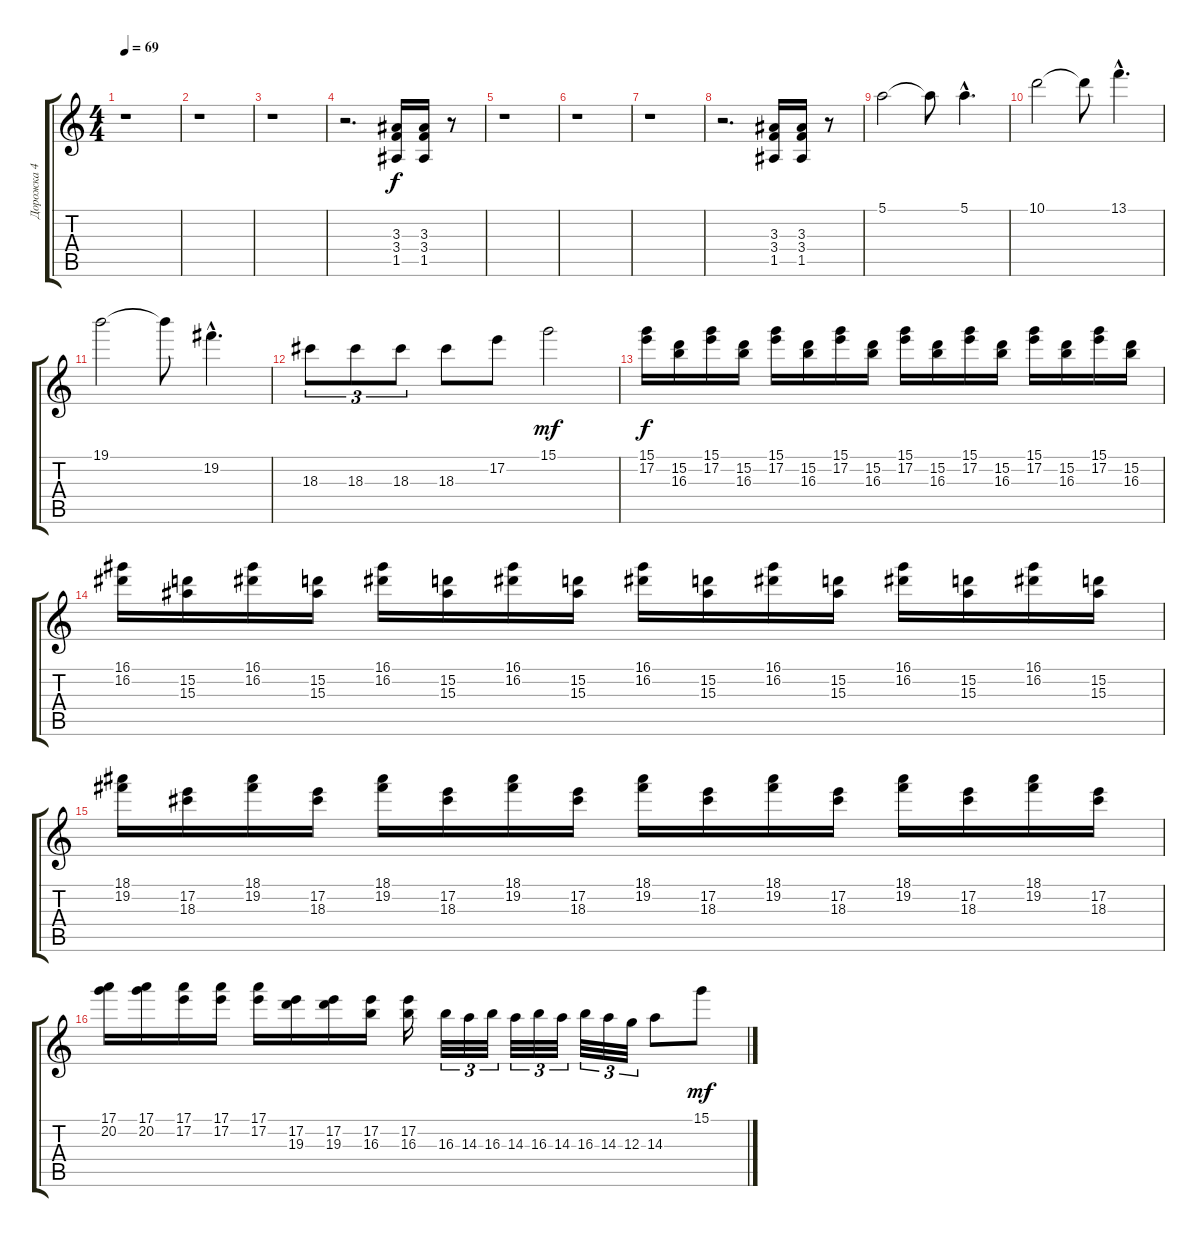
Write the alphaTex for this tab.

\track ("Дорожка 4" "Дорожка 4") {instrument distortionguitar}
\staff {score tabs}
\tuning (E4 B3 G3 D3 A2 E2) {hide}
\ts (4 4)
\tempo 69
\clef g2
\ks c
r.1{dy f} |
r.1 |
r.1 |
r.2{d} (3.3 3.4 1.5).16 (3.3 3.4 1.5).16 r.8 |
r.1 |
r.1 |
r.1 |
r.2{d} (3.3 3.4 1.5).16 (3.3 3.4 1.5).16 r.8 |
5.1.2 5.1{t}.8 5.1{hac}.4{d} |
10.1.2 10.1{t}.8 13.1{hac}.4{d} |
19.1.2 19.1{t}.8 19.2{hac}.4{d} |
18.3.8{tu (3 2)} 18.3.8{tu (3 2)} 18.3.8{tu (3 2)} 18.3.8 17.2.8 15.1.2{dy mf} |
(15.1 17.2).16{dy f} (15.2 16.3).16 (15.1 17.2).16 (15.2 16.3).16 (15.1 17.2).16 (15.2 16.3).16 (15.1 17.2).16 (15.2 16.3).16 (15.1 17.2).16 (15.2 16.3).16 (15.1 17.2).16 (15.2 16.3).16 (15.1 17.2).16 (15.2 16.3).16 (15.1 17.2).16 (15.2 16.3).16 |
(16.1 16.2).16 (15.2 15.3).16 (16.1 16.2).16 (15.2 15.3).16 (16.1 16.2).16 (15.2 15.3).16 (16.1 16.2).16 (15.2 15.3).16 (16.1 16.2).16 (15.2 15.3).16 (16.1 16.2).16 (15.2 15.3).16 (16.1 16.2).16 (15.2 15.3).16 (16.1 16.2).16 (15.2 15.3).16 |
(18.1 19.2).16 (17.2 18.3).16 (18.1 19.2).16 (17.2 18.3).16 (18.1 19.2).16 (17.2 18.3).16 (18.1 19.2).16 (17.2 18.3).16 (18.1 19.2).16 (17.2 18.3).16 (18.1 19.2).16 (17.2 18.3).16 (18.1 19.2).16 (17.2 18.3).16 (18.1 19.2).16 (17.2 18.3).16 |
(17.1 20.2).16 (17.1 20.2).16 (17.1 17.2).16 (17.1 17.2).16 (17.1 17.2).16 (17.2 19.3).16 (17.2 19.3).16 (17.2 16.3).16 (17.2 16.3).16 16.3.32{tu (3 2)} 14.3.32{tu (3 2)} 16.3.32{tu (3 2)} 14.3.32{tu (3 2)} 16.3.32{tu (3 2)} 14.3.32{tu (3 2)} 16.3.32{tu (3 2)} 14.3.32{tu (3 2)} 12.3.32{tu (3 2)} 14.3.8 15.1.8{dy mf}
